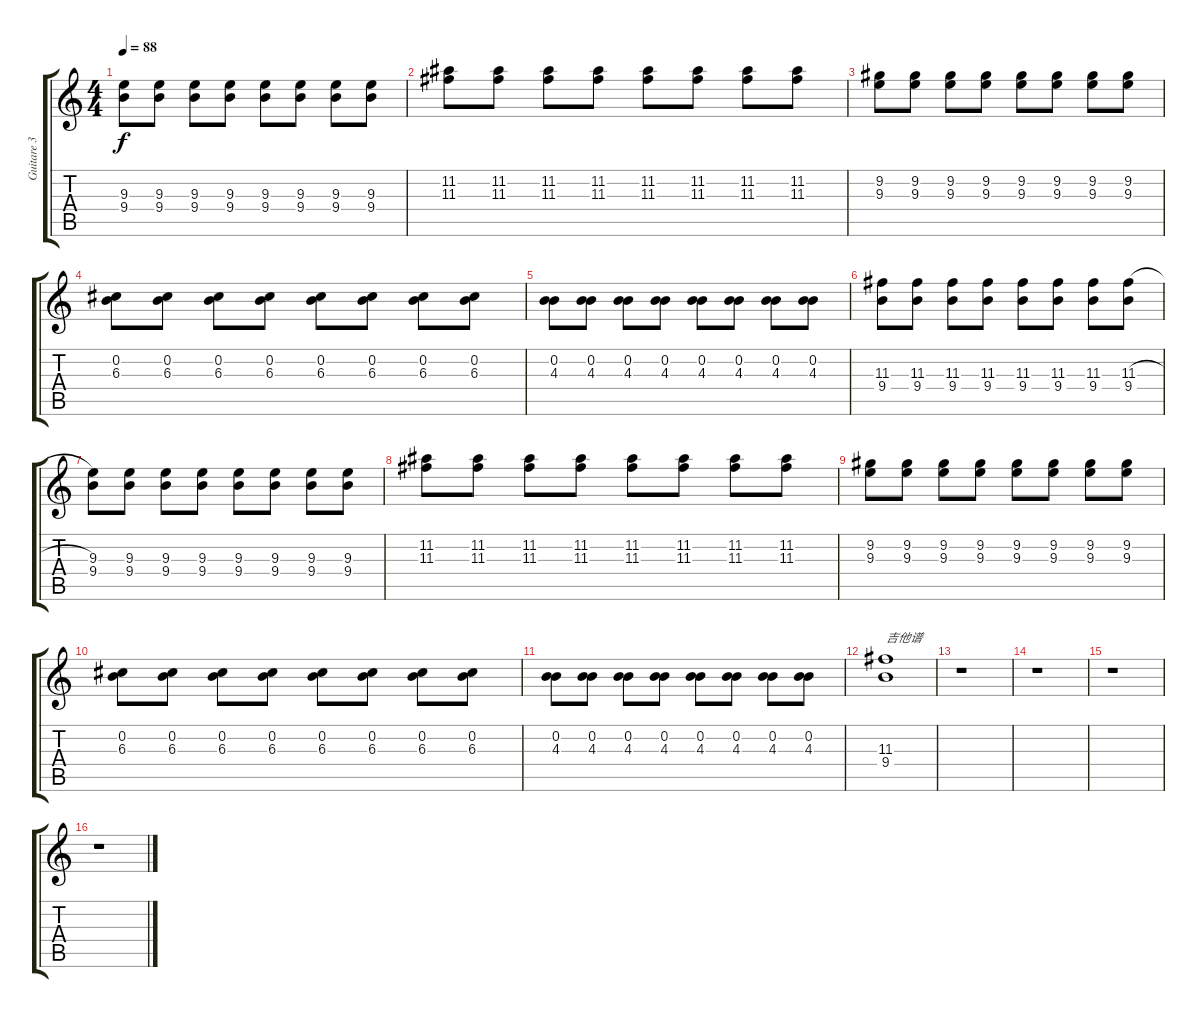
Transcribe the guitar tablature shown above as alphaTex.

\track ("Guitare 3" "Guitare 3") {instrument distortionguitar}
\staff {score tabs}
\tuning (E4 B3 G3 D3 A2 E2) {hide}
\ts (4 4)
\tempo 88
\clef g2
\ks c
(9.3 9.4).8{dy f} (9.3 9.4).8 (9.3 9.4).8 (9.3 9.4).8 (9.3 9.4).8 (9.3 9.4).8 (9.3 9.4).8 (9.3 9.4).8 |
(11.2 11.3).8 (11.2 11.3).8 (11.2 11.3).8 (11.2 11.3).8 (11.2 11.3).8 (11.2 11.3).8 (11.2 11.3).8 (11.2 11.3).8 |
(9.2 9.3).8 (9.2 9.3).8 (9.2 9.3).8 (9.2 9.3).8 (9.2 9.3).8 (9.2 9.3).8 (9.2 9.3).8 (9.2 9.3).8 |
(0.2 6.3).8 (0.2 6.3).8 (0.2 6.3).8 (0.2 6.3).8 (0.2 6.3).8 (0.2 6.3).8 (0.2 6.3).8 (0.2 6.3).8 |
(0.2 4.3).8 (0.2 4.3).8 (0.2 4.3).8 (0.2 4.3).8 (0.2 4.3).8 (0.2 4.3).8 (0.2 4.3).8 (0.2 4.3).8 |
(11.3 9.4).8 (11.3 9.4).8 (11.3 9.4).8 (11.3 9.4).8 (11.3 9.4).8 (11.3 9.4).8 (11.3 9.4).8 (11.3{h} 9.4).8 |
(9.3 9.4).8 (9.3 9.4).8 (9.3 9.4).8 (9.3 9.4).8 (9.3 9.4).8 (9.3 9.4).8 (9.3 9.4).8 (9.3 9.4).8 |
(11.2 11.3).8 (11.2 11.3).8 (11.2 11.3).8 (11.2 11.3).8 (11.2 11.3).8 (11.2 11.3).8 (11.2 11.3).8 (11.2 11.3).8 |
(9.2 9.3).8 (9.2 9.3).8 (9.2 9.3).8 (9.2 9.3).8 (9.2 9.3).8 (9.2 9.3).8 (9.2 9.3).8 (9.2 9.3).8 |
(0.2 6.3).8 (0.2 6.3).8 (0.2 6.3).8 (0.2 6.3).8 (0.2 6.3).8 (0.2 6.3).8 (0.2 6.3).8 (0.2 6.3).8 |
(0.2 4.3).8 (0.2 4.3).8 (0.2 4.3).8 (0.2 4.3).8 (0.2 4.3).8 (0.2 4.3).8 (0.2 4.3).8 (0.2 4.3).8 |
(11.3 9.4).1{txt "吉他谱"} |
r.1 |
r.1 |
r.1 |
r.1
